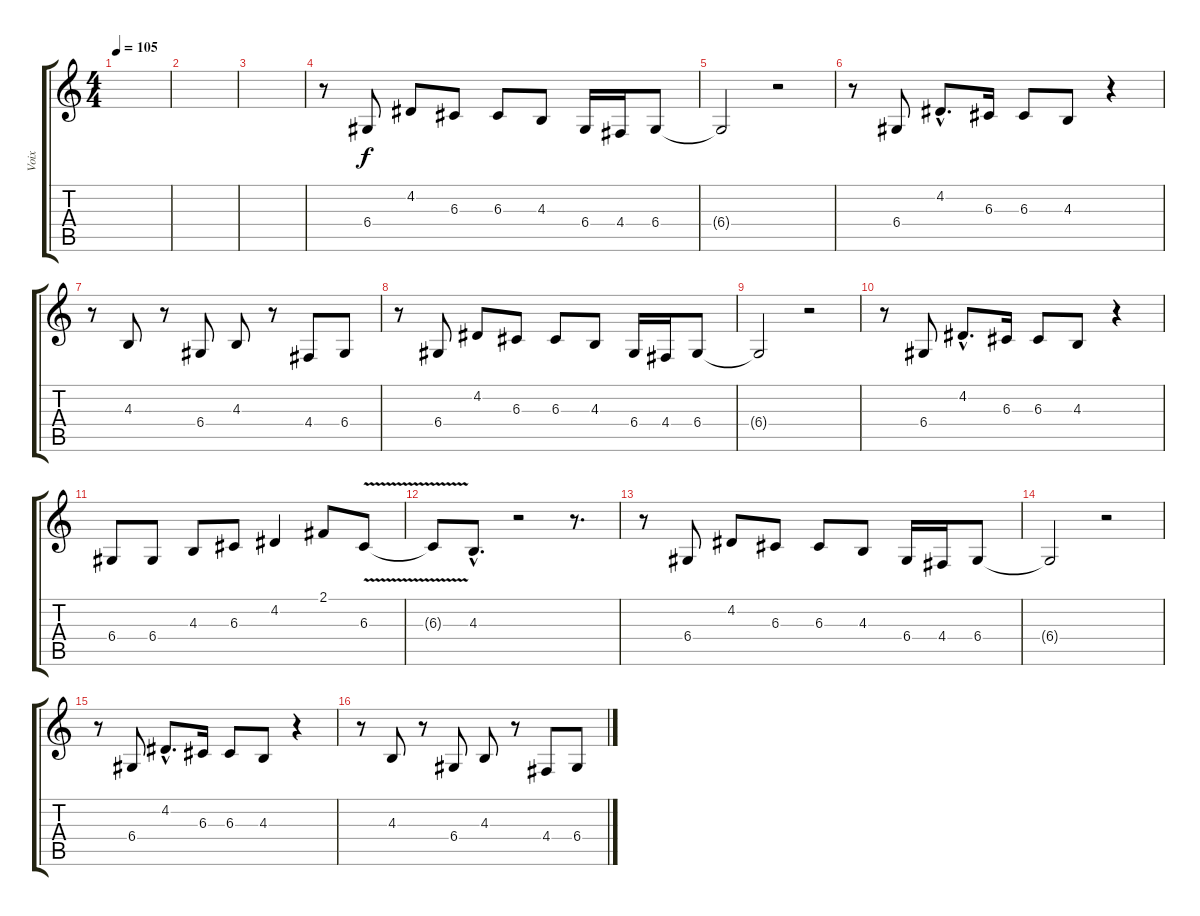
\track ("Voix" "Voix") {instrument bassoon}
\staff {score tabs}
\tuning (E4 B3 G3 D3 A2 E2) {hide}
\ts (4 4)
\tempo 105
\clef g2
\ks c
|
|
|
r.8 6.4.8 4.2.8 6.3.8 6.3.8 4.3.8 6.4.16 4.4.16 6.4.8 |
6.4{t}.2 r.2 |
r.8 6.4.8 4.2{hac}.8{d} 6.3.16 6.3.8 4.3.8 r.4 |
r.8 4.3.8 r.8 6.4.8 4.3.8 r.8 4.4.8 6.4.8 |
r.8 6.4.8 4.2.8 6.3.8 6.3.8 4.3.8 6.4.16 4.4.16 6.4.8 |
6.4{t}.2 r.2 |
r.8 6.4.8 4.2{hac}.8{d} 6.3.16 6.3.8 4.3.8 r.4 |
6.4.8 6.4.8 4.3.8 6.3.8 4.2.4 2.1.8 6.3{v}.8 |
6.3{t}.8 4.3{hac}.8{d} r.2 r.8{d} |
r.8 6.4.8 4.2.8 6.3.8 6.3.8 4.3.8 6.4.16 4.4.16 6.4.8 |
6.4{t}.2 r.2 |
r.8 6.4.8 4.2{hac}.8{d} 6.3.16 6.3.8 4.3.8 r.4 |
r.8 4.3.8 r.8 6.4.8 4.3.8 r.8 4.4.8 6.4.8
